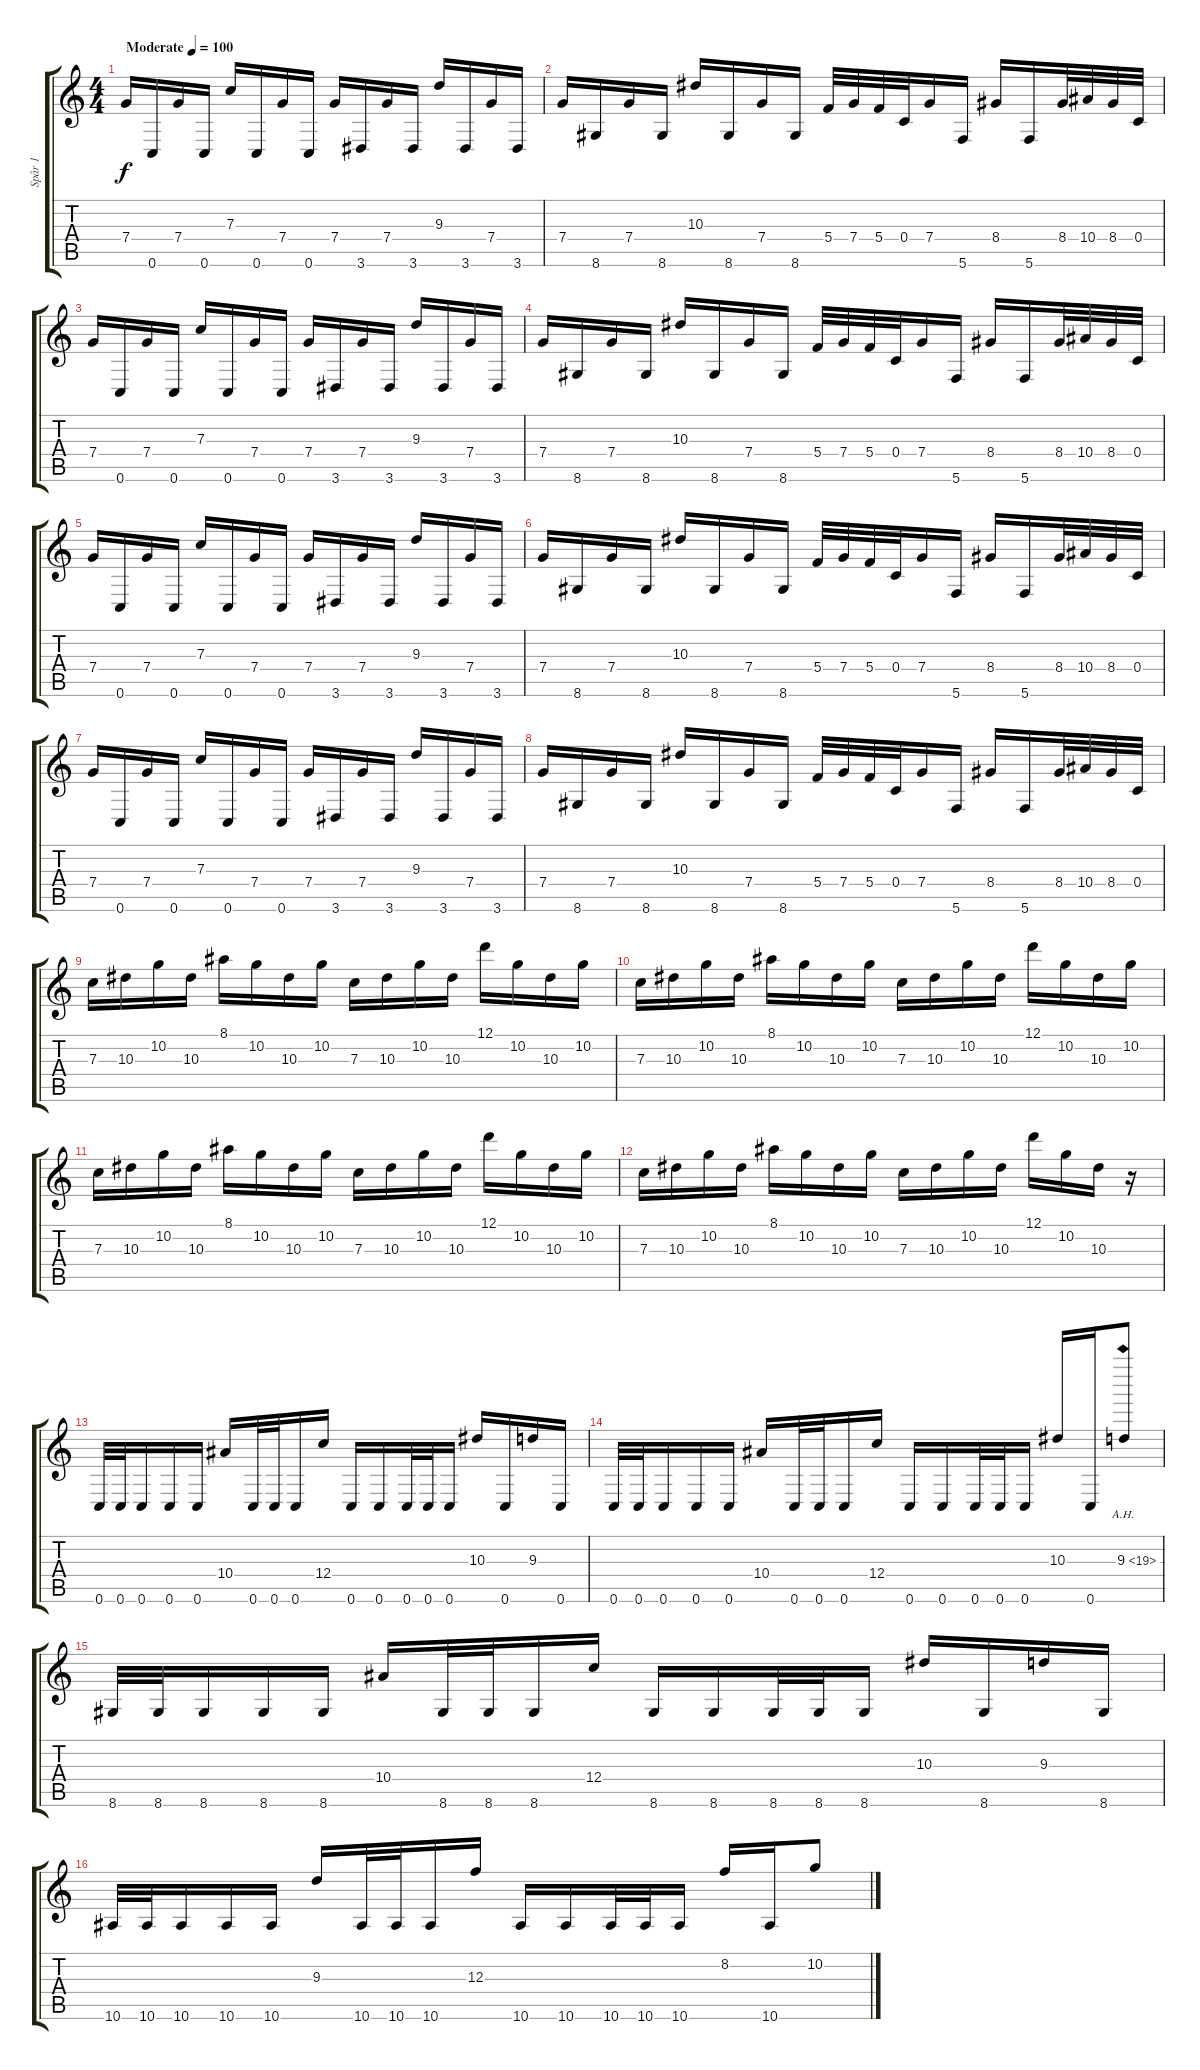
\track ("Spår 1" "Spår 1") {instrument distortionguitar}
\staff {score tabs}
\tuning (D4 A3 F3 C3 G2 C2) {hide}
\ts (4 4)
\tempo (100 "Moderate")
\clef g2
\ks c
7.4.16{dy f instrument distortionguitar} 0.6.16 7.4.16 0.6.16 7.3.16 0.6.16 7.4.16 0.6.16 7.4.16 3.6.16 7.4.16 3.6.16 9.3.16 3.6.16 7.4.16 3.6.16 |
7.4.16 8.6.16 7.4.16 8.6.16 10.3.16 8.6.16 7.4.16 8.6.16 5.4.32 7.4.32 5.4.32 0.4.32 7.4.16 5.6.16 8.4.16 5.6.16 8.4.32 10.4.32 8.4.32 0.4.32 |
7.4.16 0.6.16 7.4.16 0.6.16 7.3.16 0.6.16 7.4.16 0.6.16 7.4.16 3.6.16 7.4.16 3.6.16 9.3.16 3.6.16 7.4.16 3.6.16 |
7.4.16 8.6.16 7.4.16 8.6.16 10.3.16 8.6.16 7.4.16 8.6.16 5.4.32 7.4.32 5.4.32 0.4.32 7.4.16 5.6.16 8.4.16 5.6.16 8.4.32 10.4.32 8.4.32 0.4.32 |
7.4.16 0.6.16 7.4.16 0.6.16 7.3.16 0.6.16 7.4.16 0.6.16 7.4.16 3.6.16 7.4.16 3.6.16 9.3.16 3.6.16 7.4.16 3.6.16 |
7.4.16 8.6.16 7.4.16 8.6.16 10.3.16 8.6.16 7.4.16 8.6.16 5.4.32 7.4.32 5.4.32 0.4.32 7.4.16 5.6.16 8.4.16 5.6.16 8.4.32 10.4.32 8.4.32 0.4.32 |
7.4.16 0.6.16 7.4.16 0.6.16 7.3.16 0.6.16 7.4.16 0.6.16 7.4.16 3.6.16 7.4.16 3.6.16 9.3.16 3.6.16 7.4.16 3.6.16 |
7.4.16 8.6.16 7.4.16 8.6.16 10.3.16 8.6.16 7.4.16 8.6.16 5.4.32 7.4.32 5.4.32 0.4.32 7.4.16 5.6.16 8.4.16 5.6.16 8.4.32 10.4.32 8.4.32 0.4.32 |
7.3.16 10.3.16 10.2.16 10.3.16 8.1.16 10.2.16 10.3.16 10.2.16 7.3.16 10.3.16 10.2.16 10.3.16 12.1.16 10.2.16 10.3.16 10.2.16 |
7.3.16 10.3.16 10.2.16 10.3.16 8.1.16 10.2.16 10.3.16 10.2.16 7.3.16 10.3.16 10.2.16 10.3.16 12.1.16 10.2.16 10.3.16 10.2.16 |
7.3.16 10.3.16 10.2.16 10.3.16 8.1.16 10.2.16 10.3.16 10.2.16 7.3.16 10.3.16 10.2.16 10.3.16 12.1.16 10.2.16 10.3.16 10.2.16 |
7.3.16 10.3.16 10.2.16 10.3.16 8.1.16 10.2.16 10.3.16 10.2.16 7.3.16 10.3.16 10.2.16 10.3.16 12.1.16 10.2.16 10.3.16 r.16 |
0.6.32 0.6.32 0.6.16 0.6.16 0.6.16 10.4.16 0.6.32 0.6.32 0.6.16 12.4.16 0.6.16 0.6.16 0.6.32 0.6.32 0.6.16 10.3.16 0.6.16 9.3.16 0.6.16 |
0.6.32 0.6.32 0.6.16 0.6.16 0.6.16 10.4.16 0.6.32 0.6.32 0.6.16 12.4.16 0.6.16 0.6.16 0.6.32 0.6.32 0.6.16 10.3.16 0.6.16 9.3{ah 10}.8 |
8.6.32 8.6.32 8.6.16 8.6.16 8.6.16 10.4.16 8.6.32 8.6.32 8.6.16 12.4.16 8.6.16 8.6.16 8.6.32 8.6.32 8.6.16 10.3.16 8.6.16 9.3.16 8.6.16 |
10.6.32 10.6.32 10.6.16 10.6.16 10.6.16 9.3.16 10.6.32 10.6.32 10.6.16 12.3.16 10.6.16 10.6.16 10.6.32 10.6.32 10.6.16 8.2.16 10.6.16 10.2.8
